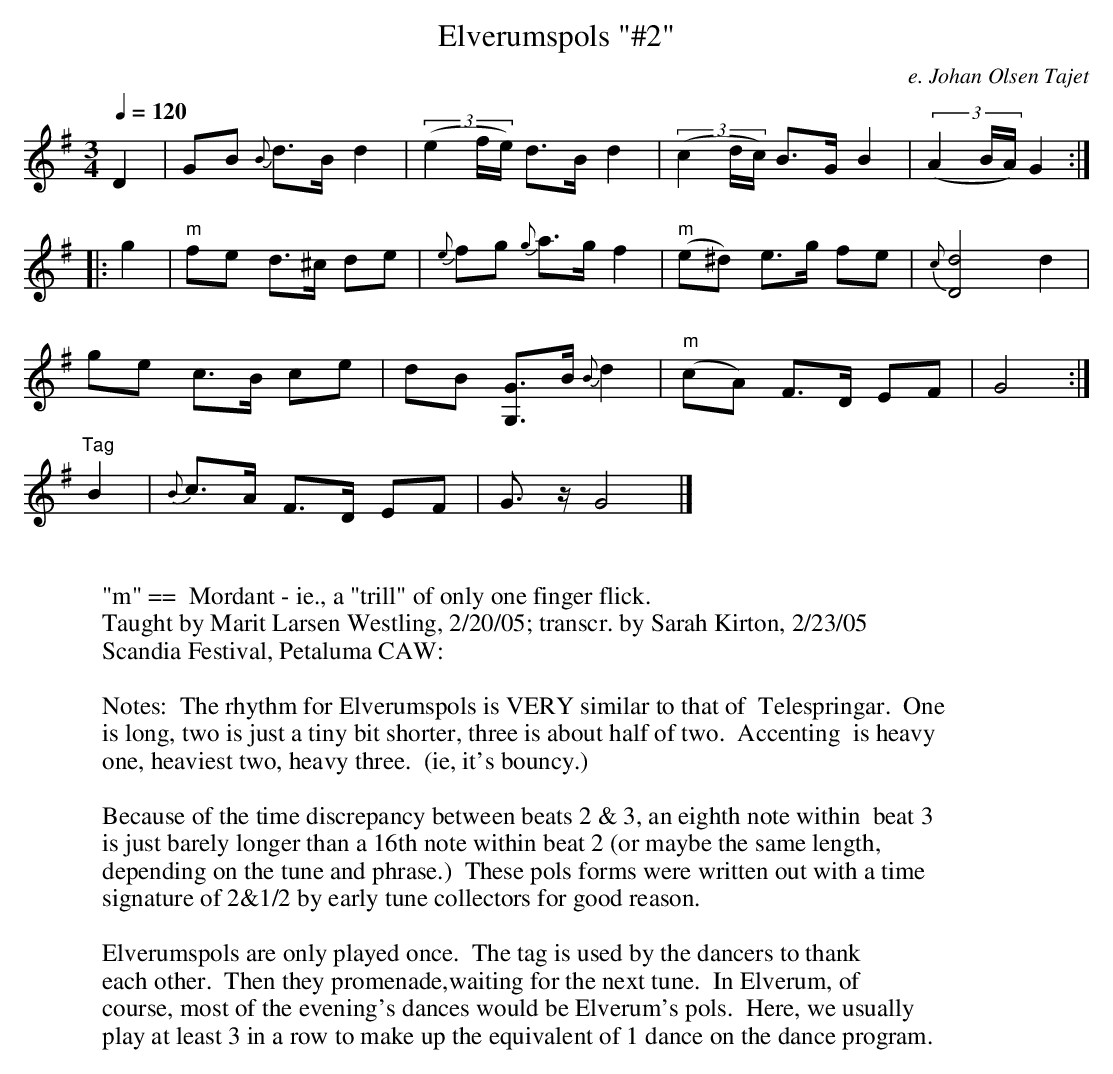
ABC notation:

X:1
T:Elverumspols "#2"     % name
C:e. Johan Olsen Tajet     % composer
Q:1/4=120     %Tempo
M:3/4     %Meter
L:1/8     % ref note value
K:G
D2 |GB {B}d>B d2 |(3(e2f/e/) d>B d2 |(3(c2d/c/) B>G B2 |(3(A2B/A/) G2 :|
|:g2 |"m"fe d>^c de |{e}fg {g}a>g f2 |("m"e^d) e>g fe |{c}[d4D4][] d2 |
ge c>B ce |dB [GG,]>B {B}d2 |("m"cA) F>D EF |G4 :|
"Tag"B2 |{B}c3/2A/ F3/2D/ EF |G3/2 z/ G4 |]
W:
W: "m" ==  Mordant - ie., a "trill" of only one finger flick.
W: Taught by Marit Larsen Westling, 2/20/05; transcr. by Sarah Kirton, 2/23/05
W:Scandia Festival, Petaluma CAW:
W:
W: Notes:  The rhythm for Elverumspols is VERY similar to that of  Telespringar.  One
W: is long, two is just a tiny bit shorter, three is about half of two.  Accenting  is heavy
W: one, heaviest two, heavy three.  (ie, it's bouncy.)
W:
W: Because of the time discrepancy between beats 2 & 3, an eighth note within  beat 3
W: is just barely longer than a 16th note within beat 2 (or maybe the same length,
W:depending on the tune and phrase.)  These pols forms were written out with a time
W:signature of 2&1/2 by early tune collectors for good reason.
W:
W: Elverumspols are only played once.  The tag is used by the dancers to thank
W: each other.  Then they promenade,waiting for the next tune.  In Elverum, of
W: course, most of the evening's dances would be Elverum's pols.  Here, we usually
W: play at least 3 in a row to make up the equivalent of 1 dance on the dance program.
